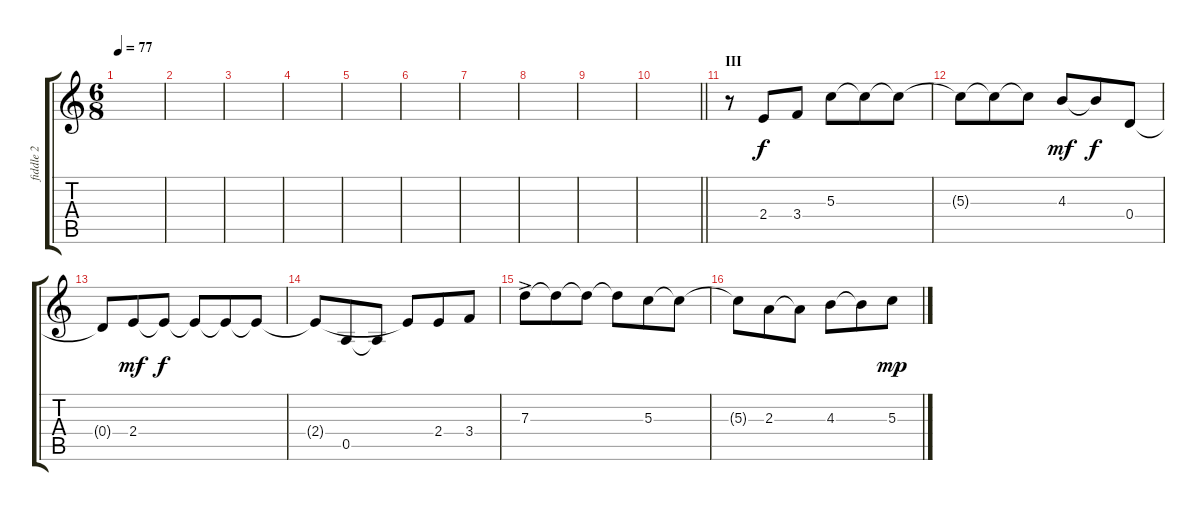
\track ("fiddle 2" "fiddle 2") {instrument contrabass}
\staff {score tabs}
\tuning (E4 B3 G3 D3 A2 E2) {hide}
\ts (6 8)
\tempo 77
\clef g2
\ks c
|
|
|
|
|
|
|
|
|
\barLineRight lightlight
|
\section ("" "III")
r.8 2.4.8 3.4.8{dy f} 5.3.8 5.3{t}.8 5.3{t}.8 |
5.3{t}.8 5.3{t}.8 5.3{t}.8 4.3.8{dy mf} 4.3{t}.8{dy f} 0.4.8 |
0.4{t}.8 2.4.8{dy mf} 2.4{t}.8{dy f} 2.4{t}.8 2.4{t}.8 2.4{t}.8 |
2.4{t}.8 0.5.8 0.5{t}.8 2.4{t}.8 2.4.8 3.4.8 |
7.3{ac}.8 7.3{t}.8 7.3{t}.8 7.3{t}.8 5.3.8 5.3{t}.8 |
5.3{t}.8 2.3.8 2.3{t}.8 4.3.8 4.3{t}.8 5.3.8{dy mp}
